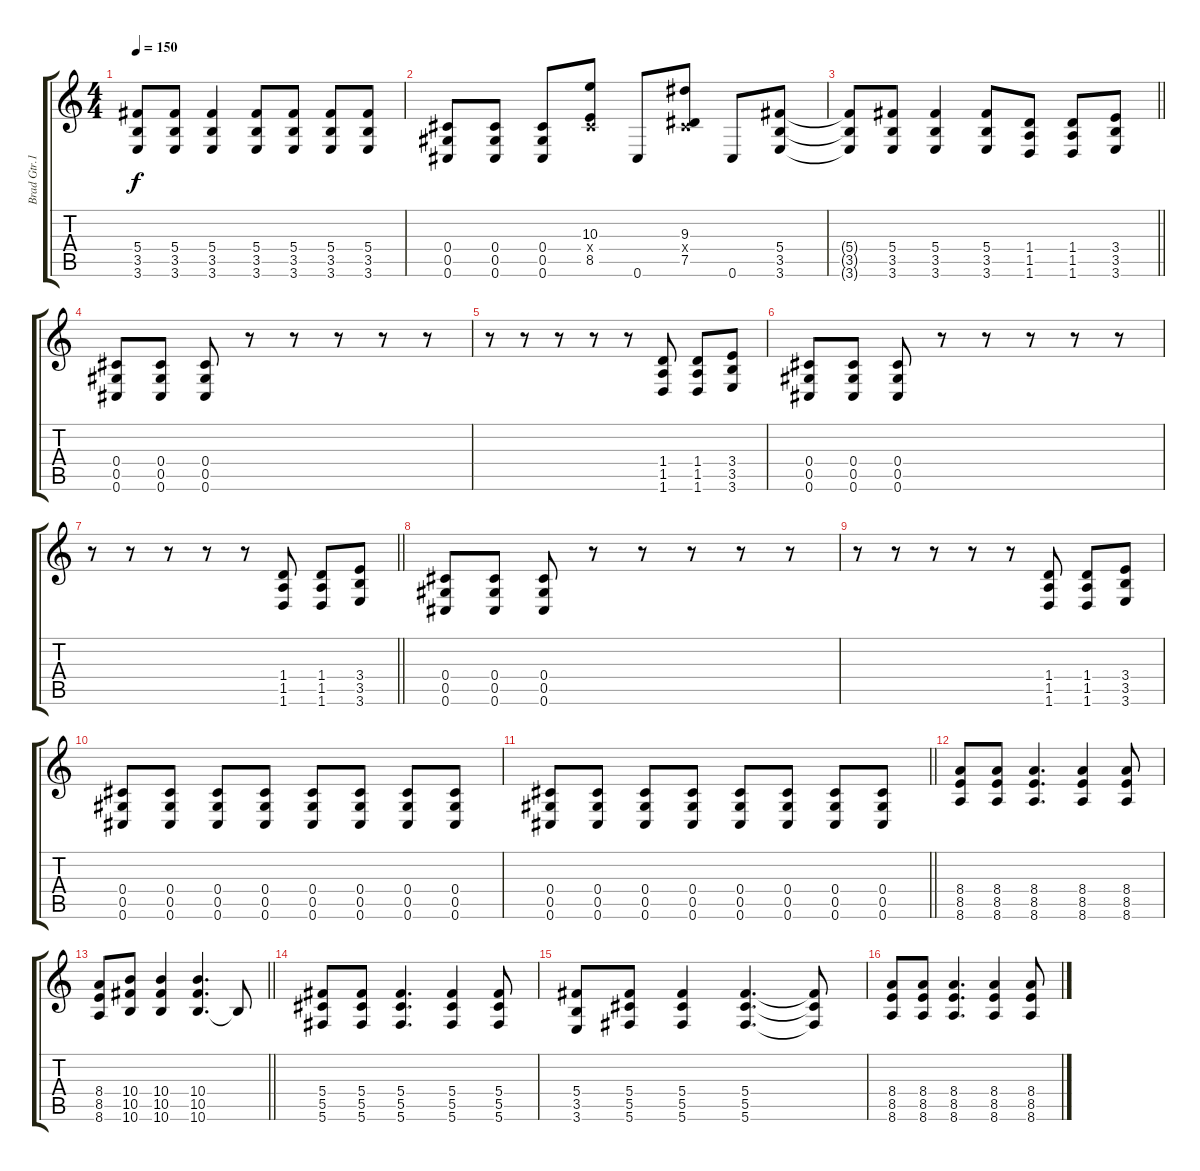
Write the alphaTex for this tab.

\track ("Brad Gtr.1" "Brad Gtr.1") {instrument distortionguitar}
\staff {score tabs}
\tuning (Eb4 Bb3 Gb3 Db3 Ab2 Db2) {hide}
\ts (4 4)
\tempo 150
\clef g2
\ks c
(5.4{t} 3.5{t} 3.6{t}).8{dy f} (5.4 3.5 3.6).8 (5.4 3.5 3.6).4 (5.4 3.5 3.6).8 (5.4 3.5 3.6).8 (5.4 3.5 3.6).8 (5.4 3.5 3.6).8 |
(0.4 0.5 0.6).8 (0.4 0.5 0.6).8 (0.4 0.5 0.6).8 (10.3 0.4{x} 8.5).8 0.6.8 (9.3 0.4{x} 7.5).8 0.6.8 (5.4 3.5 3.6).8 |
\barLineRight lightlight
(5.4{t} 3.5{t} 3.6{t}).8 (5.4 3.5 3.6).8 (5.4 3.5 3.6).4 (5.4 3.5 3.6).8 (1.4 1.5 1.6).8 (1.4 1.5 1.6).8 (3.4 3.5 3.6).8 |
(0.4 0.5 0.6).8 (0.4 0.5 0.6).8 (0.4 0.5 0.6).8 r.8 r.8 r.8 r.8 r.8 |
r.8 r.8 r.8 r.8 r.8 (1.4 1.5 1.6).8 (1.4 1.5 1.6).8 (3.4 3.5 3.6).8 |
(0.4 0.5 0.6).8 (0.4 0.5 0.6).8 (0.4 0.5 0.6).8 r.8 r.8 r.8 r.8 r.8 |
\barLineRight lightlight
r.8 r.8 r.8 r.8 r.8 (1.4 1.5 1.6).8 (1.4 1.5 1.6).8 (3.4 3.5 3.6).8 |
(0.4 0.5 0.6).8 (0.4 0.5 0.6).8 (0.4 0.5 0.6).8 r.8 r.8 r.8 r.8 r.8 |
r.8 r.8 r.8 r.8 r.8 (1.4 1.5 1.6).8 (1.4 1.5 1.6).8 (3.4 3.5 3.6).8 |
(0.4 0.5 0.6).8 (0.4 0.5 0.6).8 (0.4 0.5 0.6).8 (0.4 0.5 0.6).8 (0.4 0.5 0.6).8 (0.4 0.5 0.6).8 (0.4 0.5 0.6).8 (0.4 0.5 0.6).8 |
\barLineRight lightlight
(0.4 0.5 0.6).8 (0.4 0.5 0.6).8 (0.4 0.5 0.6).8 (0.4 0.5 0.6).8 (0.4 0.5 0.6).8 (0.4 0.5 0.6).8 (0.4 0.5 0.6).8 (0.4 0.5 0.6).8 |
(8.4 8.5 8.6).8 (8.4 8.5 8.6).8 (8.4 8.5 8.6).4{d} (8.4 8.5 8.6).4 (8.4 8.5 8.6).8 |
\barLineRight lightlight
(8.4 8.5 8.6).8 (10.4 10.5 10.6).8 (10.4 10.5 10.6).4 (10.4 10.5 10.6).4{d} 10.6{t}.8 |
(5.4 5.5 5.6).8 (5.4 5.5 5.6).8 (5.4 5.5 5.6).4{d} (5.4 5.5 5.6).4 (5.4 5.5 5.6).8 |
(5.4 3.5 3.6).8 (5.4 5.5 5.6).8 (5.4 5.5 5.6).4 (5.4 5.5 5.6).4{d} (5.4{t} 5.5{t} 5.6{t}).8 |
(8.4 8.5 8.6).8 (8.4 8.5 8.6).8 (8.4 8.5 8.6).4{d} (8.4 8.5 8.6).4 (8.4 8.5 8.6).8
